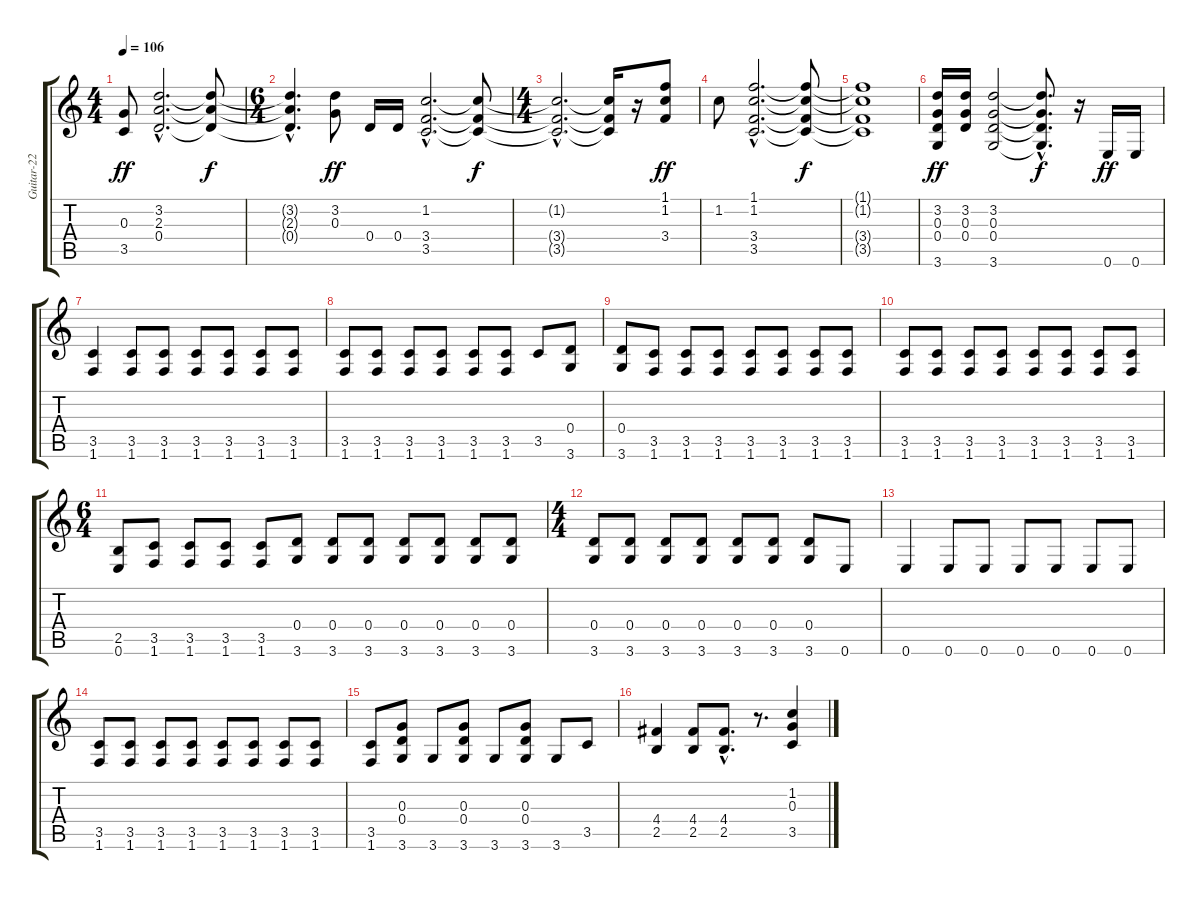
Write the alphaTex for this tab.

\track ("Guitar-22" "Guitar-22") {instrument distortionguitar}
\staff {score tabs}
\tuning (E4 B3 G3 D3 A2 E2) {hide}
\ts (4 4)
\tempo 106
\clef g2
\ks c
(0.3 3.5).8{dy ff} (3.2{hac} 2.3{hac} 0.4{hac}).2{d} (3.2{t} 2.3{t} 0.4{t}).8{dy f} |
\ts (6 4)
(3.2{hac t} 2.3{hac t} 0.4{hac t}).4{d} (3.2 0.3).8{dy ff} 0.4.16 0.4.16 (1.2{hac} 3.4{hac} 3.5{hac}).2{d} (1.2{t} 3.4{t} 3.5{t}).8{dy f} |
\ts (4 4)
(1.2{hac t} 3.4{hac t} 3.5{hac t}).2{d} (1.2{t} 3.4{t} 3.5{t}).16 r.16 (1.1 1.2 3.4).8{dy ff} |
1.2.8 (1.1{hac} 1.2{hac} 3.4{hac} 3.5{hac}).2{d} (1.1{t} 1.2{t} 3.4{t} 3.5{t}).8{dy f} |
(1.1{t} 1.2{t} 3.4{t} 3.5{t}).1 |
(3.2 0.3 0.4 3.6).16{dy ff} (3.2 0.3 0.4).16 (3.2 0.3 0.4 3.6).2 (3.2{hac t} 0.3{hac t} 0.4{hac t} 3.6{hac t}).8{d dy f} r.16 0.6.16{dy ff} 0.6.16 |
(3.5 1.6).4 (3.5 1.6).8 (3.5 1.6).8 (3.5 1.6).8 (3.5 1.6).8 (3.5 1.6).8 (3.5 1.6).8 |
(3.5 1.6).8 (3.5 1.6).8 (3.5 1.6).8 (3.5 1.6).8 (3.5 1.6).8 (3.5 1.6).8 3.5.8 (0.4 3.6).8 |
(0.4 3.6).8 (3.5 1.6).8 (3.5 1.6).8 (3.5 1.6).8 (3.5 1.6).8 (3.5 1.6).8 (3.5 1.6).8 (3.5 1.6).8 |
(3.5 1.6).8 (3.5 1.6).8 (3.5 1.6).8 (3.5 1.6).8 (3.5 1.6).8 (3.5 1.6).8 (3.5 1.6).8 (3.5 1.6).8 |
\ts (6 4)
(2.5 0.6).8 (3.5 1.6).8 (3.5 1.6).8 (3.5 1.6).8 (3.5 1.6).8 (0.4 3.6).8 (0.4 3.6).8 (0.4 3.6).8 (0.4 3.6).8 (0.4 3.6).8 (0.4 3.6).8 (0.4 3.6).8 |
\ts (4 4)
(0.4 3.6).8 (0.4 3.6).8 (0.4 3.6).8 (0.4 3.6).8 (0.4 3.6).8 (0.4 3.6).8 (0.4 3.6).8 0.6.8 |
0.6.4 0.6.8 0.6.8 0.6.8 0.6.8 0.6.8 0.6.8 |
(3.5 1.6).8 (3.5 1.6).8 (3.5 1.6).8 (3.5 1.6).8 (3.5 1.6).8 (3.5 1.6).8 (3.5 1.6).8 (3.5 1.6).8 |
(3.5 1.6).8 (0.3 0.4 3.6).8 3.6.8 (0.3 0.4 3.6).8 3.6.8 (0.3 0.4 3.6).8 3.6.8 3.5.8 |
(4.4 2.5).4 (4.4 2.5).8 (4.4{hac} 2.5{hac}).8{d} r.8{d} (1.2 0.3 3.5).4
